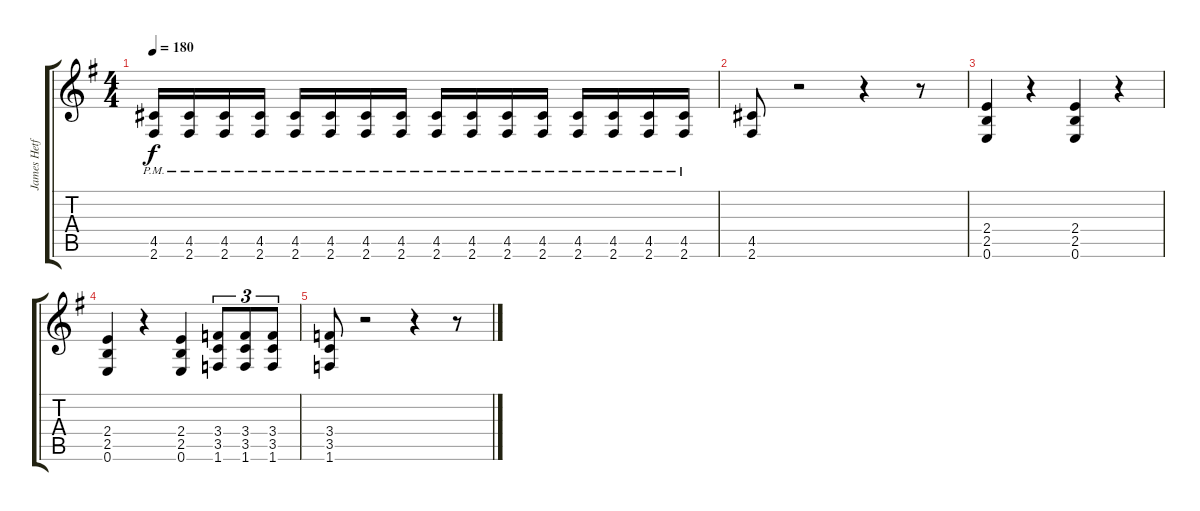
\track ("James Hetfield" "James Hetf") {solo instrument distortionguitar}
\staff {score tabs}
\tuning (E4 B3 G3 D3 A2 E2) {hide}
\ts (4 4)
\tempo 180
\clef g2
\ks eminor
(4.5{pm} 2.6{pm}).16{dy f} (4.5{pm} 2.6{pm}).16 (4.5{pm} 2.6{pm}).16 (4.5{pm} 2.6{pm}).16 (4.5{pm} 2.6{pm}).16 (4.5{pm} 2.6{pm}).16 (4.5{pm} 2.6{pm}).16 (4.5{pm} 2.6{pm}).16 (4.5{pm} 2.6{pm}).16 (4.5{pm} 2.6{pm}).16 (4.5{pm} 2.6{pm}).16 (4.5{pm} 2.6{pm}).16 (4.5{pm} 2.6{pm}).16 (4.5{pm} 2.6{pm}).16 (4.5{pm} 2.6{pm}).16 (4.5{pm} 2.6{pm}).16 |
(4.5 2.6).8 r.2 r.4 r.8 |
(2.4 2.5 0.6).4 r.4 (2.4 2.5 0.6).4 r.4 |
(2.4 2.5 0.6).4 r.4 (2.4 2.5 0.6).4 (3.4 3.5 1.6).8{tu (3 2)} (3.4 3.5 1.6).8{tu (3 2)} (3.4 3.5 1.6).8{tu (3 2)} |
(3.4 3.5 1.6).8 r.2 r.4 r.8
